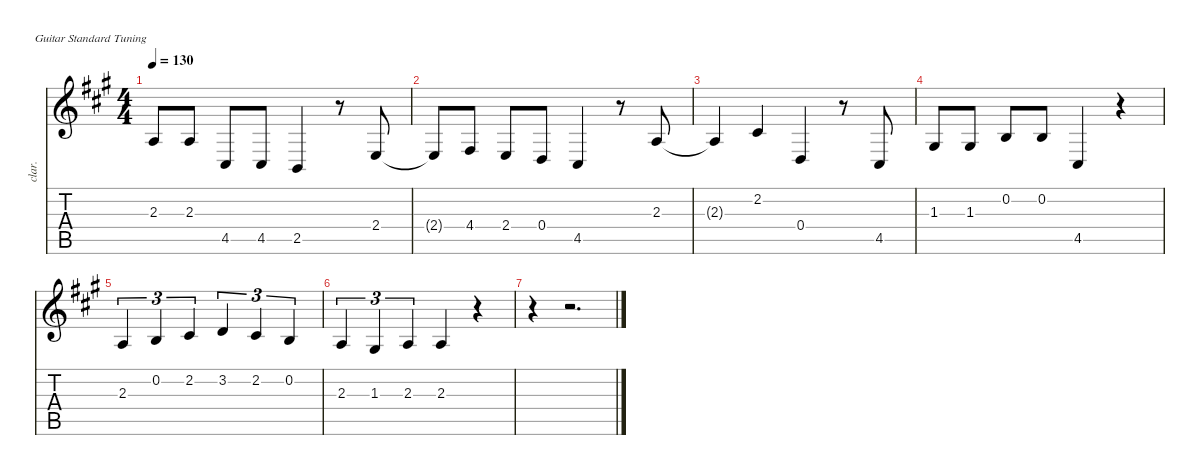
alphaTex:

\defaultSystemsLayout 4
\hideDynamics
\bracketExtendMode nobrackets
\track ("Vocals" "clar.") {instrument clarinet}
\staff {score tabs}
\tuning (E4 B3 G3 D3 A2 E2)
\ts (4 4)
\tempo 130
\clef g2
\ks a
2.3{t acc forcenatural}.8{dy f} 2.3{acc forcenatural}.8 4.5{acc #}.8 4.5{acc #}.8 2.5{acc forcenatural}.4 r.8 2.4{acc forcenatural}.8 |
2.4{t acc forcenatural}.8 4.4{acc #}.8 2.4{acc forcenatural}.8 0.4{acc forcenatural}.8 4.5{acc #}.4 r.8 2.3{acc forcenatural}.8 |
2.3{t acc forcenatural}.4 2.2{acc #}.4 0.4{acc forcenatural}.4 r.8 4.5{acc #}.8 |
1.3{acc #}.8 1.3{acc #}.8 0.2{acc forcenatural}.8 0.2{acc forcenatural}.8 4.5{acc #}.4 r.4 |
2.3{acc forcenatural}.4{tu (3 2)} 0.2{acc forcenatural}.4{tu (3 2)} 2.2{acc #}.4{tu (3 2)} 3.2{acc forcenatural}.4{tu (3 2)} 2.2{acc #}.4{tu (3 2)} 0.2{acc forcenatural}.4{tu (3 2)} |
2.3{acc forcenatural}.4{tu (3 2)} 1.3{acc #}.4{tu (3 2)} 2.3{acc forcenatural}.4{tu (3 2)} 2.3{acc forcenatural}.4 r.4 |
r.4 r.2{d}
